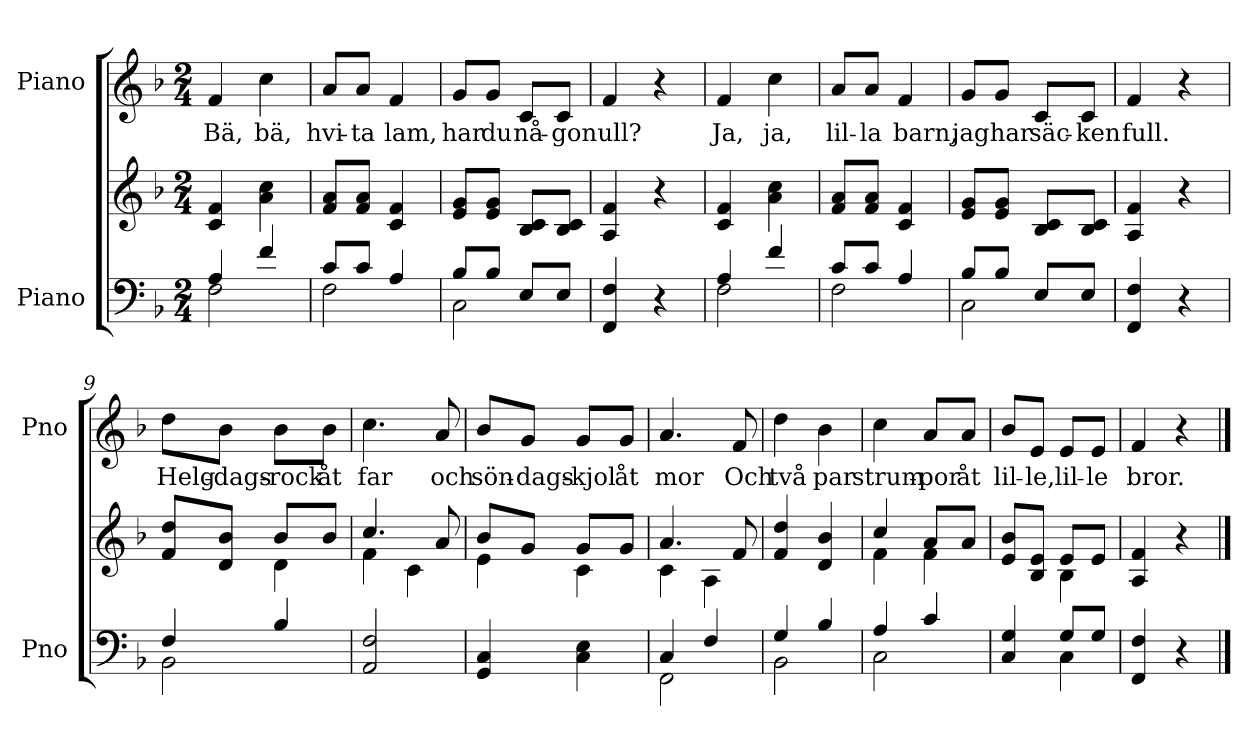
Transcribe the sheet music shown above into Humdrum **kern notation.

**kern	**kern	**kern	**text
*part2	*part2	*part1	*part1
*staff3	*staff2	*staff1	*staff1
*I"Piano	*	*I"Piano	*
*I'Pno	*	*I'Pno	*
*clefF4	*clefG2	*clefG2	*
*k[b-]	*k[b-]	*k[b-]	*
*M2/4	*M2/4	*M2/4	*
*MM90	*MM90	*MM90	*
=1	=1	=1	=1
*^	*	*	*
!	!	!	!	!LO:LY:b
4A/	2F\	4c/ 4f/	4f/	Bä,
!	!	!	!	!LO:LY:b
4f/	.	4a\ 4cc\	4cc\	bä,
=2	=2	=2	=2	=2
!	!	!	!	!LO:LY:b
8c/L	2F\	8f/ 8a/L	8a/L	hvi-
!	!	!	!	!LO:LY:b
8c/J	.	8f/ 8a/J	8a/J	-ta
!	!	!	!	!LO:LY:b
4A/	.	4c/ 4f/	4f/	lam,
=3	=3	=3	=3	=3
!	!	!	!	!LO:LY:b
8B-/L	2C\	8e/ 8g/L	8g/L	har
!	!	!	!	!LO:LY:b
8B-/J	.	8e/ 8g/J	8g/J	du
!	!	!	!	!LO:LY:b
8E/L	.	8B-/ 8c/L	8c/L	nå-
!	!	!	!	!LO:LY:b
8E/J	.	8B-/ 8c/J	8c/J	-gon
*v	*v	*	*	*
=4	=4	=4	=4
!	!	!	!LO:LY:b
4FF/ 4F/	4A/ 4f/	4f/	ull?
4r	4r	4r	.
=5	=5	=5	=5
*^	*	*	*
!	!	!	!	!LO:LY:b
4A/	2F\	4c/ 4f/	4f/	Ja,
!	!	!	!	!LO:LY:b
4f/	.	4a\ 4cc\	4cc\	ja,
=6	=6	=6	=6	=6
!	!	!	!	!LO:LY:b
8c/L	2F\	8f/ 8a/L	8a/L	lil-
!	!	!	!	!LO:LY:b
8c/J	.	8f/ 8a/J	8a/J	-la
!	!	!	!	!LO:LY:b
4A/	.	4c/ 4f/	4f/	barn,
!!LO:LB:g=z
=7	=7	=7	=7	=7
!	!	!	!	!LO:LY:b
8B-/L	2C\	8e/ 8g/L	8g/L	jag
!	!	!	!	!LO:LY:b
8B-/J	.	8e/ 8g/J	8g/J	har
!	!	!	!	!LO:LY:b
8E/L	.	8B-/ 8c/L	8c/L	säc-
!	!	!	!	!LO:LY:b
8E/J	.	8B-/ 8c/J	8c/J	-ken
*v	*v	*	*	*
=8	=8	=8	=8
!	!	!	!LO:LY:b
4FF/ 4F/	4A/ 4f/	4f/	full.
4r	4r	4r	.
=9	=9	=9	=9
*^	*^	*	*
!	!	!	!	!	!LO:LY:b
4F/	2BB-\	8f/ 8dd/L	4ryy	8dd\L	Helg-
!	!	!	!	!	!LO:LY:b
.	.	8d/ 8b-/J	.	8b-\J	-dags-
!	!	!	!	!	!LO:LY:b
4B-/	.	8b-/L	4d\	8b-\L	-rock
!	!	!	!	!	!LO:LY:b
.	.	8b-/J	.	8b-\J	åt
*v	*v	*	*	*	*
=10	=10	=10	=10	=10
!	!	!	!	!LO:LY:b
2AA/ 2F/	4.cc/	4f\	4.cc\	far
.	.	4c\	.	.
!	!	!	!	!LO:LY:b
.	8a/	.	8a/	och
=11	=11	=11	=11	=11
!	!	!	!	!LO:LY:b
4GG/ 4C/	8b-/L	4e\	8b-/L	sön-
!	!	!	!	!LO:LY:b
.	8g/J	.	8g/J	-dags-
!	!	!	!	!LO:LY:b
4C\ 4E\	8g/L	4c\	8g/L	-kjol
!	!	!	!	!LO:LY:b
.	8g/J	.	8g/J	åt
!!LO:LB:g=z
=12	=12	=12	=12	=12
*^	*	*	*	*
!	!	!	!	!	!LO:LY:b
4C/	2FF\	4.a/	4c\	4.a/	mor
4F/	.	.	4A\	.	.
!	!	!	!	!	!LO:LY:b
.	.	8f/	.	8f/	Och
*	*	*v	*v	*	*
=13	=13	=13	=13	=13
!	!	!	!	!LO:LY:b
4G/	2BB-\	4f/ 4dd/	4dd\	två
!	!	!	!	!LO:LY:b
4B-/	.	4d/ 4b-/	4b-\	par
=14	=14	=14	=14	=14
*	*	*^	*	*
!	!	!	!	!	!LO:LY:b
4A/	2C\	4cc/	4f\	4cc\	strum-
!	!	!	!	!	!LO:LY:b
4c/	.	8a/L	4f\	8a/L	-por
!	!	!	!	!	!LO:LY:b
.	.	8a/J	.	8a/J	åt
=15	=15	=15	=15	=15	=15
!	!	!	!	!	!LO:LY:b
4C/ 4G/	4ryy	8e/ 8b-/L	4ryy	8b-/L	lil-
!	!	!	!	!	!LO:LY:b
.	.	8B-/ 8e/J	.	8e/J	-le,
!	!	!	!	!	!LO:LY:b
8G/L	4C\	8e/L	4B-\	8e/L	lil-
!	!	!	!	!	!LO:LY:b
8G/J	.	8e/J	.	8e/J	-le
*v	*v	*	*	*	*
*	*v	*v	*	*
=16	=16	=16	=16
!	!	!	!LO:LY:b
4FF/ 4F/	4A/ 4f/	4f/	bror.
4r	4r	4r	.
==	==	==	==
*-	*-	*-	*-
